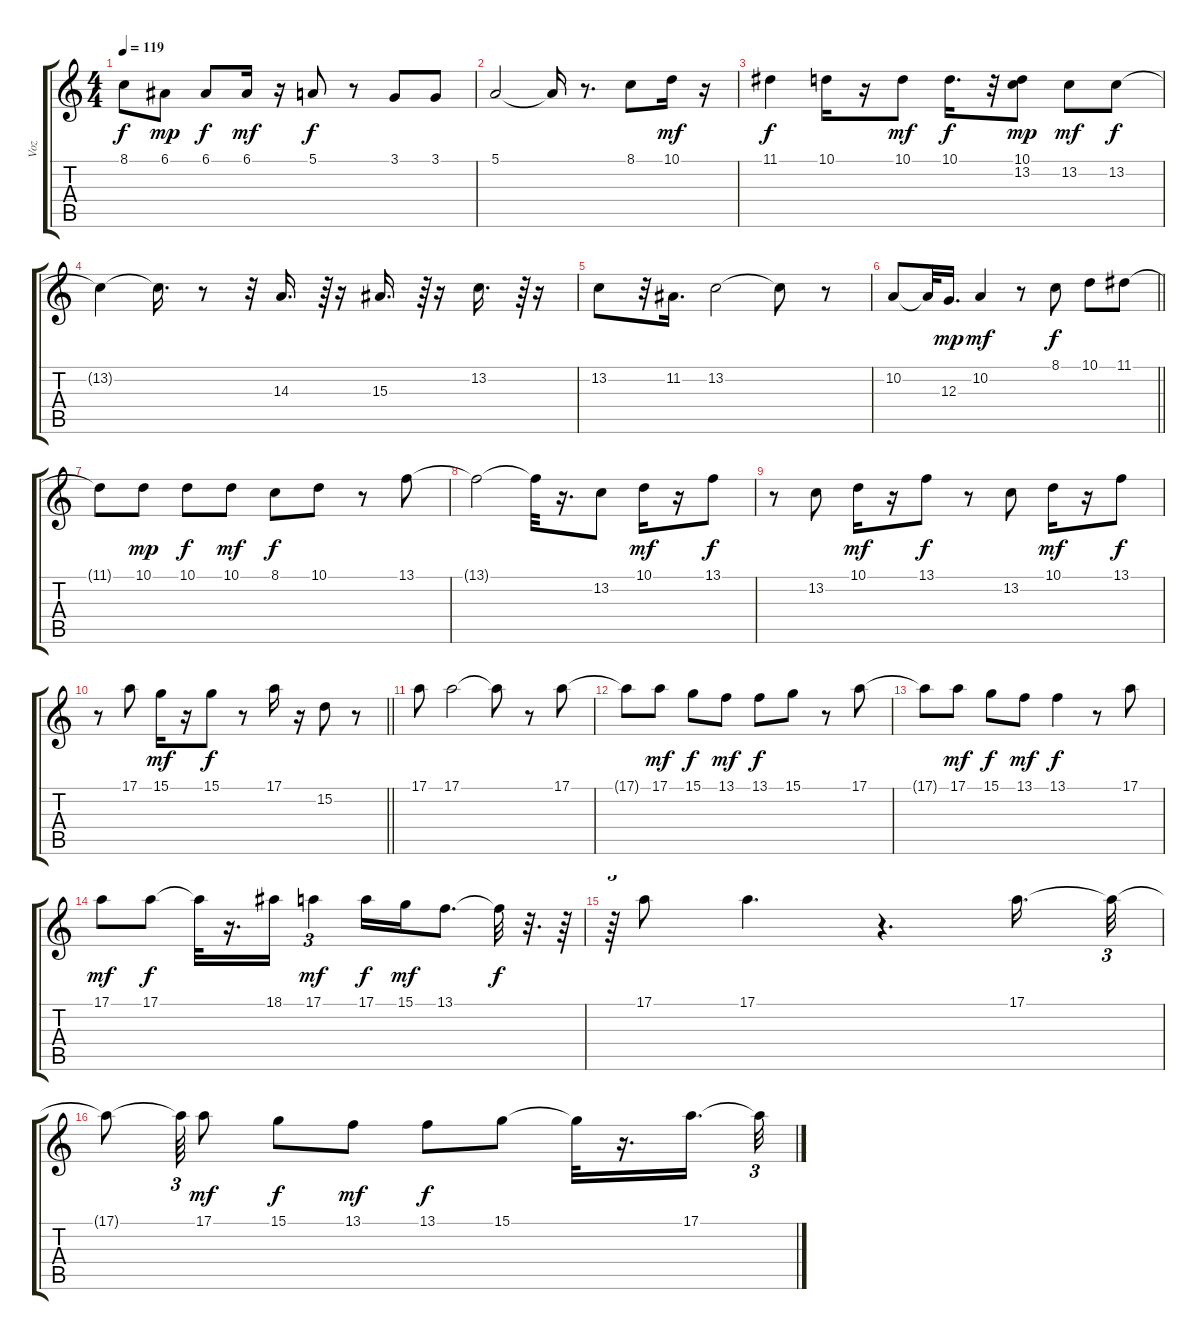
\track ("Voz" "Voz") {instrument tuba}
\staff {score tabs}
\tuning (E4 B3 G3 D3 A2 E2) {hide}
\ts (4 4)
\tempo 119
\clef g2
\ks c
8.1.8{dy f} 6.1.8{dy mp} 6.1.8{dy f} 6.1.16{dy mf} r.16 5.1.8{dy f} r.8 3.1.8 3.1.8 |
5.1.2 5.1{t}.16 r.8{d} 8.1.8 10.1.16{dy mf} r.16 |
11.1.4{dy f} 10.1.16 r.16 10.1.8{dy mf} 10.1.16{d dy f} r.32 (10.1 13.2).8{dy mp} 13.2.8{dy mf} 13.2.8{dy f} |
13.2{t}.4 13.2{t}.16{d} r.8 r.32 14.3.16{d} r.64{tu (3 2)} r.16 15.3.16{d} r.64{tu (3 2)} r.16 13.2.16{d} r.64{tu (3 2)} r.16 |
13.2.8 r.32 11.2.16{d} 13.2.2 13.2{t}.8 r.8 |
\barLineRight lightlight
10.2.8 10.2{t}.32 12.3.16{d dy mp} 10.2.4{dy mf} r.8 8.1.8{dy f} 10.1.8 11.1.8 |
11.1{t}.8 10.1.8{dy mp} 10.1.8{dy f} 10.1.8{dy mf} 8.1.8{dy f} 10.1.8 r.8 13.1.8 |
13.1{t}.2 13.1{t}.32 r.16{d} 13.2.8 10.1.16{dy mf} r.16 13.1.8{dy f} |
r.8 13.2.8 10.1.16{dy mf} r.16 13.1.8{dy f} r.8 13.2.8 10.1.16{dy mf} r.16 13.1.8{dy f} |
\barLineRight lightlight
r.8 17.1.8 15.1.16{dy mf} r.16 15.1.8{dy f} r.8 17.1.16 r.16 15.2.8 r.8 |
17.1.8 17.1.2 17.1{t}.8 r.8 17.1.8 |
17.1{t}.8 17.1.8{dy mf} 15.1.8{dy f} 13.1.8{dy mf} 13.1.8{dy f} 15.1.8 r.8 17.1.8 |
17.1{t}.8 17.1.8{dy mf} 15.1.8{dy f} 13.1.8{dy mf} 13.1.4{dy f} r.8 17.1.8 |
17.1.8{dy mf} 17.1.8{dy f} 17.1{t}.32 r.16{d} 18.1.16 17.1.4{tu (3 2) dy mf} 17.1.16{dy f} 15.1.16{dy mf} 13.1.8{d} 13.1{t}.32{dy f} r.32{d} r.64 |
r.64{tu (3 2)} 17.1.8 17.1.4{d} r.4{d} 17.1.16{d} 17.1{t}.32{tu (3 2)} |
17.1{t}.8 17.1{t}.64{tu (3 2)} 17.1.8{dy mf} 15.1.8{dy f} 13.1.8{dy mf} 13.1.8{dy f} 15.1.8 15.1{t}.32 r.16{d} 17.1.16{d} 17.1{t}.32{tu (3 2)}
